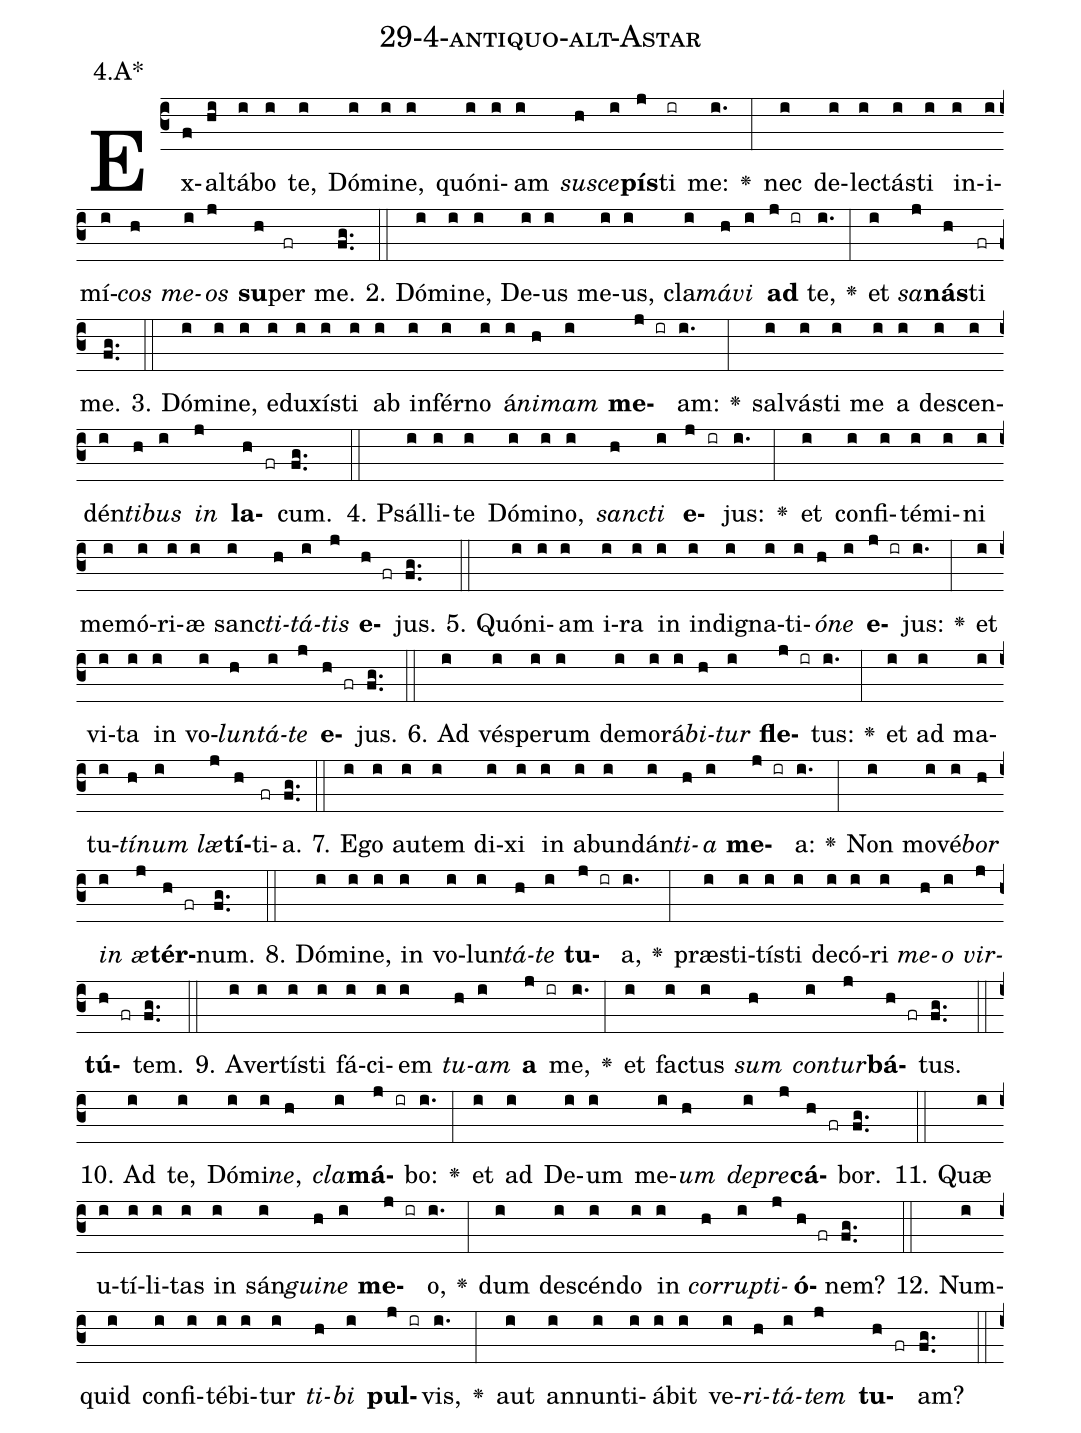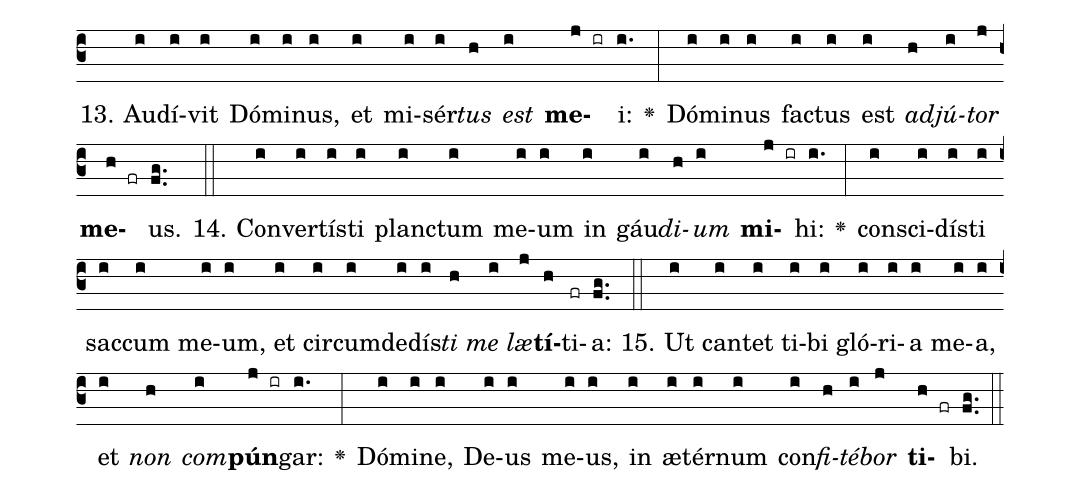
name: 29-4-antiquo-alt-Astar;
annotation: 4.A*;
%%
(c3)Ex(f)al(hi)tá(i)bo(i) te,(i) Dó(i)mi(i)ne,(i) quón(i)i(i)am(i) <i>su</i>(h)<i>sce</i>(i)<b>pís</b>(j)ti(ir) me:(i.) <v>\greheightstar</v>(:) nec(i) de(i)lec(i)tás(i)ti(i) in(i)i(i)mí(i)<i>cos</i>(h) <i>me</i>(i)<i>os</i>(j) <b>su</b>(h)per(fr) me.(fg..) (::)
2. Dó(i)mi(i)ne,(i) De(i)us(i) me(i)us,(i) cla(i)<i>má</i>(h)<i>vi</i>(i) <b>ad</b>(j ir) te,(i.) <v>\greheightstar</v>(:) et(i) <i>sa</i>(j)<b>nás</b>(h)ti(fr) me.(fg..) (::)
3. Dó(i)mi(i)ne,(i) e(i)du(i)xís(i)ti(i) ab(i) in(i)fér(i)no(i) á(i)<i>ni</i>(h)<i>mam</i>(i) <b>me</b>(j ir)am:(i.) <v>\greheightstar</v>(:) sal(i)vás(i)ti(i) me(i) a(i) de(i)scen(i)dén(i)<i>ti</i>(h)<i>bus</i>(i) <i>in</i>(j) <b>la</b>(h fr)cum.(fg..) (::)
4. Psál(i)li(i)te(i) Dó(i)mi(i)no,(i) <i>sanc</i>(h)<i>ti</i>(i) <b>e</b>(j ir)jus:(i.) <v>\greheightstar</v>(:) et(i) con(i)fi(i)té(i)mi(i)ni(i) me(i)mó(i)ri(i)æ(i) sanc(i)<i>ti</i>(h)<i>tá</i>(i)<i>tis</i>(j) <b>e</b>(h fr)jus.(fg..) (::)
5. Quón(i)i(i)am(i) i(i)ra(i) in(i) in(i)di(i)gna(i)ti(i)<i>ó</i>(h)<i>ne</i>(i) <b>e</b>(j ir)jus:(i.) <v>\greheightstar</v>(:) et(i) vi(i)ta(i) in(i) vo(i)<i>lun</i>(h)<i>tá</i>(i)<i>te</i>(j) <b>e</b>(h fr)jus.(fg..) (::)
6. Ad(i) vés(i)pe(i)rum(i) de(i)mo(i)rá(i)<i>bi</i>(h)<i>tur</i>(i) <b>fle</b>(j ir)tus:(i.) <v>\greheightstar</v>(:) et(i) ad(i) ma(i)tu(i)<i>tí</i>(h)<i>num</i>(i) <i>læ</i>(j)<b>tí</b>(h)ti(fr)a.(fg..) (::)
7. E(i)go(i) au(i)tem(i) di(i)xi(i) in(i) ab(i)un(i)dán(i)<i>ti</i>(h)<i>a</i>(i) <b>me</b>(j ir)a:(i.) <v>\greheightstar</v>(:) Non(i) mo(i)vé(i)<i>bor</i>(h) <i>in</i>(i) <i>æ</i>(j)<b>tér</b>(h fr)num.(fg..) (::)
8. Dó(i)mi(i)ne,(i) in(i) vo(i)lun(i)<i>tá</i>(h)<i>te</i>(i) <b>tu</b>(j ir)a,(i.) <v>\greheightstar</v>(:) præ(i)sti(i)tís(i)ti(i) de(i)có(i)ri(i) <i>me</i>(h)<i>o</i>(i) <i>vir</i>(j)<b>tú</b>(h fr)tem.(fg..) (::)
9. A(i)ver(i)tís(i)ti(i) fá(i)ci(i)em(i) <i>tu</i>(h)<i>am</i>(i) <b>a</b>(j ir) me,(i.) <v>\greheightstar</v>(:) et(i) fac(i)tus(i) <i>sum</i>(h) <i>con</i>(i)<i>tur</i>(j)<b>bá</b>(h fr)tus.(fg..) (::)
10. Ad(i) te,(i) Dó(i)mi(i)<i>ne</i>,(h) <i>cla</i>(i)<b>má</b>(j ir)bo:(i.) <v>\greheightstar</v>(:) et(i) ad(i) De(i)um(i) me(i)<i>um</i>(h) <i>de</i>(i)<i>pre</i>(j)<b>cá</b>(h fr)bor.(fg..) (::)
11. Quæ(i) u(i)tí(i)li(i)tas(i) in(i) sán(i)<i>gui</i>(h)<i>ne</i>(i) <b>me</b>(j ir)o,(i.) <v>\greheightstar</v>(:) dum(i) de(i)scén(i)do(i) in(i) <i>cor</i>(h)<i>rup</i>(i)<i>ti</i>(j)<b>ó</b>(h fr)nem?(fg..) (::)
12. Num(i)quid(i) con(i)fi(i)té(i)bi(i)tur(i) <i>ti</i>(h)<i>bi</i>(i) <b>pul</b>(j ir)vis,(i.) <v>\greheightstar</v>(:) aut(i) an(i)nun(i)ti(i)á(i)bit(i) ve(i)<i>ri</i>(h)<i>tá</i>(i)<i>tem</i>(j) <b>tu</b>(h fr)am?(fg..) (::)
13. Au(i)dí(i)vit(i) Dó(i)mi(i)nus,(i) et(i) mi(i)sér(i)<i>tus</i>(h) <i>est</i>(i) <b>me</b>(j ir)i:(i.) <v>\greheightstar</v>(:) Dó(i)mi(i)nus(i) fac(i)tus(i) est(i) <i>ad</i>(h)<i>jú</i>(i)<i>tor</i>(j) <b>me</b>(h fr)us.(fg..) (::)
14. Con(i)ver(i)tís(i)ti(i) planc(i)tum(i) me(i)um(i) in(i) gáu(i)<i>di</i>(h)<i>um</i>(i) <b>mi</b>(j ir)hi:(i.) <v>\greheightstar</v>(:) con(i)sci(i)dís(i)ti(i) sac(i)cum(i) me(i)um,(i) et(i) cir(i)cum(i)de(i)dís(i)<i>ti</i>(h) <i>me</i>(i) <i>læ</i>(j)<b>tí</b>(h)ti(fr)a:(fg..) (::)
15. Ut(i) can(i)tet(i) ti(i)bi(i) gló(i)ri(i)a(i) me(i)a,(i) et(i) <i>non</i>(h) <i>com</i>(i)<b>pún</b>(j ir)gar:(i.) <v>\greheightstar</v>(:) Dó(i)mi(i)ne,(i) De(i)us(i) me(i)us,(i) in(i) æ(i)tér(i)num(i) con(i)<i>fi</i>(h)<i>té</i>(i)<i>bor</i>(j) <b>ti</b>(h fr)bi.(fg..) (::)
